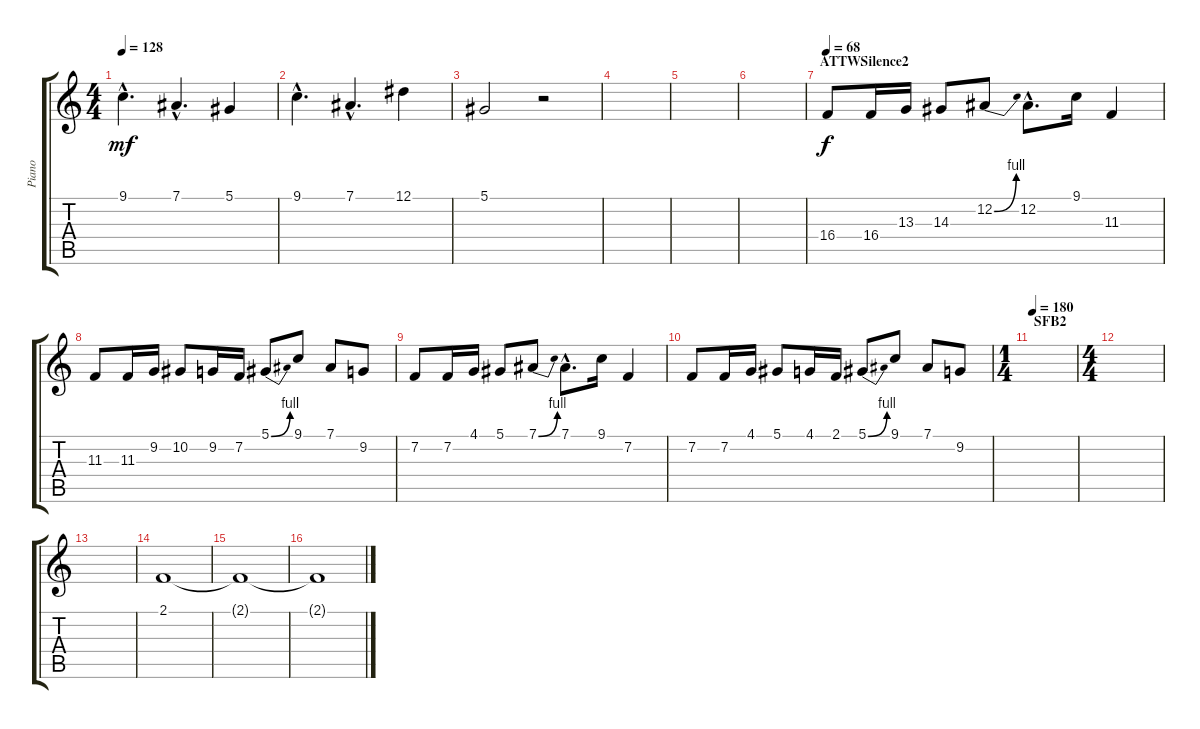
\track ("Piano" "Piano") {instrument brightacousticpiano}
\staff {score tabs}
\tuning (Eb4 Bb3 Gb3 Db3 Ab2 Eb2) {hide}
\ts (4 4)
\tempo 128
\clef g2
\ks c
9.1{hac}.4{d dy mf} 7.1{hac}.4{d} 5.1.4 |
9.1{hac}.4{d} 7.1{hac}.4{d} 12.1.4 |
5.1.2 r.2 |
|
|
|
\section ("" "ATTWSilence2")
\tempo 68
16.4.8{dy f volume 13 instrument flute} 16.4.16 13.3.16 14.3.8 12.2{be (bend 0 0 60 4)}.8 12.2{hac}.8{d} 9.1.16 11.3.4 |
11.3.8 11.3.16 9.2.16 10.2.8 9.2.16 7.2.16 5.1{be (bend 0 0 60 4)}.8 9.1.8 7.1.8 9.2.8 |
7.2.8 7.2.16 4.1.16 5.1.8 7.1{be (bend 0 0 60 4)}.8 7.1{hac}.8{d} 9.1.16 7.2.4 |
7.2.8 7.2.16 4.1.16 5.1.8 4.1.16 2.1.16 5.1{be (bend 0 0 60 4)}.8 9.1.8 7.1.8 9.2.8 |
\ts (1 4)
\section ("" "SFB2")
\tempo 180
|
\ts (4 4)
|
|
2.1.1{volume 11 instrument pad4choir} |
2.1{t}.1 |
2.1{t}.1
